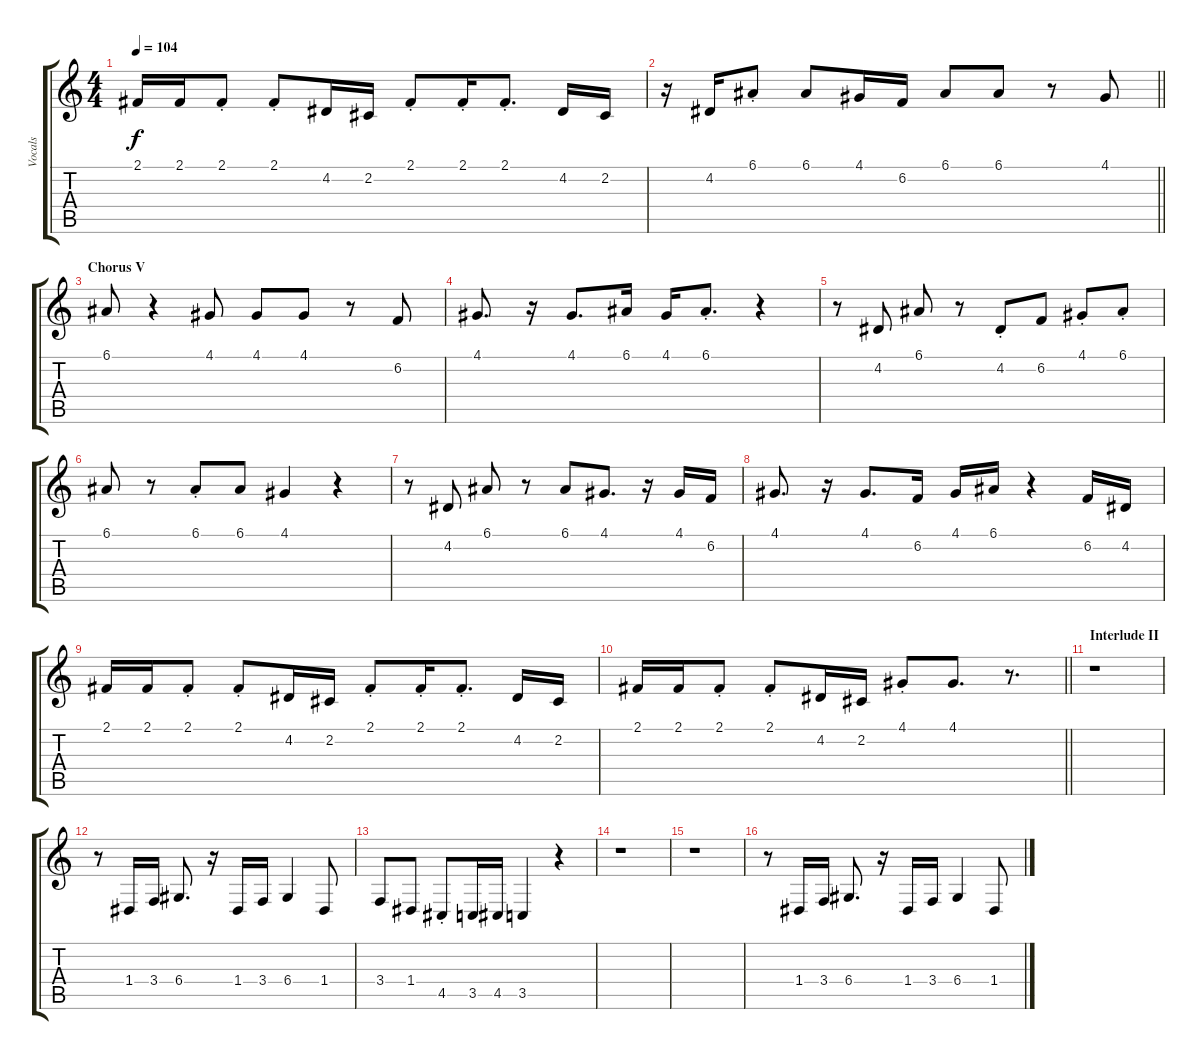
\track ("Vocals" "Vocals") {instrument altosax}
\staff {score tabs}
\tuning (E4 B3 G3 D3 A2 E2) {hide}
\ts (4 4)
\tempo 104
\clef g2
\ks c
2.1.16{dy f} 2.1.16 2.1{st}.8 2.1{st}.8 4.2.16 2.2.16 2.1{st}.8 2.1{st}.16 2.1{st}.8{d} 4.2.16 2.2.16 |
\barLineRight lightlight
r.16 4.2.16 6.1{st}.8 6.1.8 4.1.16 6.2.16 6.1.8 6.1.8 r.8 4.1.8 |
\section ("" "Chorus V")
6.1.8 r.4 4.1.8 4.1.8 4.1.8 r.8 6.2.8 |
4.1.8{d} r.16 4.1.8{d} 6.1.16 4.1.16 6.1{st}.8{d} r.4 |
r.8 4.2.8 6.1.8 r.8 4.2{st}.8 6.2.8 4.1{st}.8 6.1{st}.8 |
6.1.8 r.8 6.1{st}.8 6.1.8 4.1.4 r.4 |
r.8 4.2.8 6.1.8 r.8 6.1.8 4.1.8{d} r.16 4.1.16 6.2.16 |
4.1.8{d} r.16 4.1.8{d} 6.2.16 4.1.16 6.1.16 r.4 6.2.16 4.2.16 |
2.1.16 2.1.16 2.1{st}.8 2.1{st}.8 4.2.16 2.2.16 2.1{st}.8 2.1{st}.16 2.1{st}.8{d} 4.2.16 2.2.16 |
\barLineRight lightlight
2.1.16 2.1.16 2.1{st}.8 2.1{st}.8 4.2.16 2.2.16 4.1{st}.8 4.1.8{d} r.8{d} |
\section ("" "Interlude II")
r.1 |
r.8 1.4.16 3.4.16 6.4.8{d} r.16 1.4.16 3.4.16 6.4.4 1.4.8 |
3.4.8 1.4.8 4.5{st}.8 3.5.16 4.5.16 3.5.4 r.4 |
r.1 |
r.1 |
r.8 1.4.16 3.4.16 6.4.8{d} r.16 1.4.16 3.4.16 6.4.4 1.4.8
